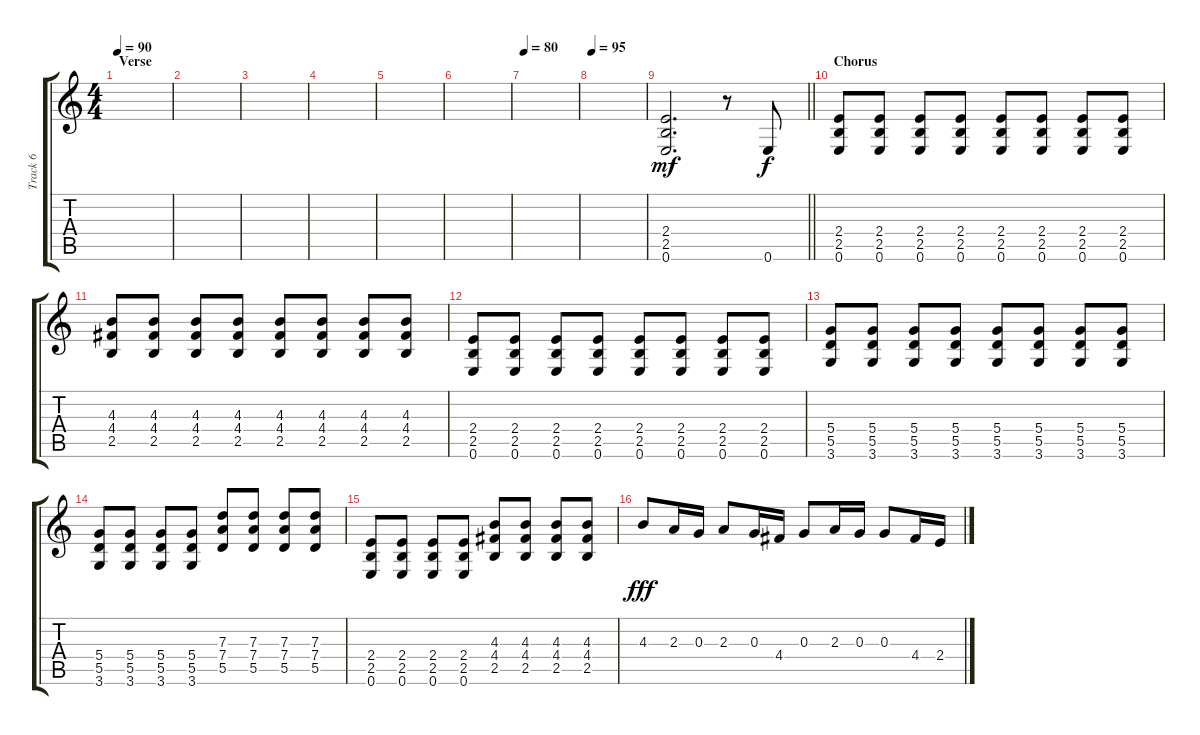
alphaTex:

\track ("Track 6" "Track 6") {instrument overdrivenguitar}
\staff {score tabs}
\tuning (E4 B3 G3 D3 A2 E2) {hide}
\ts (4 4)
\section ("" "Verse")
\tempo 90
\clef g2
\ks c
|
|
|
|
|
|
\tempo 80
|
\tempo 95
|
\barLineRight lightlight
(2.4 2.5 0.6).2{d dy mf} r.8 0.6.8{dy f} |
\section ("" "Chorus")
(2.4 2.5 0.6).8 (2.4 2.5 0.6).8 (2.4 2.5 0.6).8 (2.4 2.5 0.6).8 (2.4 2.5 0.6).8 (2.4 2.5 0.6).8 (2.4 2.5 0.6).8 (2.4 2.5 0.6).8 |
(4.3 4.4 2.5).8 (4.3 4.4 2.5).8 (4.3 4.4 2.5).8 (4.3 4.4 2.5).8 (4.3 4.4 2.5).8 (4.3 4.4 2.5).8 (4.3 4.4 2.5).8 (4.3 4.4 2.5).8 |
(2.4 2.5 0.6).8 (2.4 2.5 0.6).8 (2.4 2.5 0.6).8 (2.4 2.5 0.6).8 (2.4 2.5 0.6).8 (2.4 2.5 0.6).8 (2.4 2.5 0.6).8 (2.4 2.5 0.6).8 |
(5.4 5.5 3.6).8 (5.4 5.5 3.6).8 (5.4 5.5 3.6).8 (5.4 5.5 3.6).8 (5.4 5.5 3.6).8 (5.4 5.5 3.6).8 (5.4 5.5 3.6).8 (5.4 5.5 3.6).8 |
(5.4 5.5 3.6).8 (5.4 5.5 3.6).8 (5.4 5.5 3.6).8 (5.4 5.5 3.6).8 (7.3 7.4 5.5).8 (7.3 7.4 5.5).8 (7.3 7.4 5.5).8 (7.3 7.4 5.5).8 |
(2.4 2.5 0.6).8 (2.4 2.5 0.6).8 (2.4 2.5 0.6).8 (2.4 2.5 0.6).8 (4.3 4.4 2.5).8 (4.3 4.4 2.5).8 (4.3 4.4 2.5).8 (4.3 4.4 2.5).8 |
4.3.8{dy fff} 2.3.16 0.3.16 2.3.8 0.3.16 4.4.16 0.3.8 2.3.16 0.3.16 0.3.8 4.4.16 2.4.16
